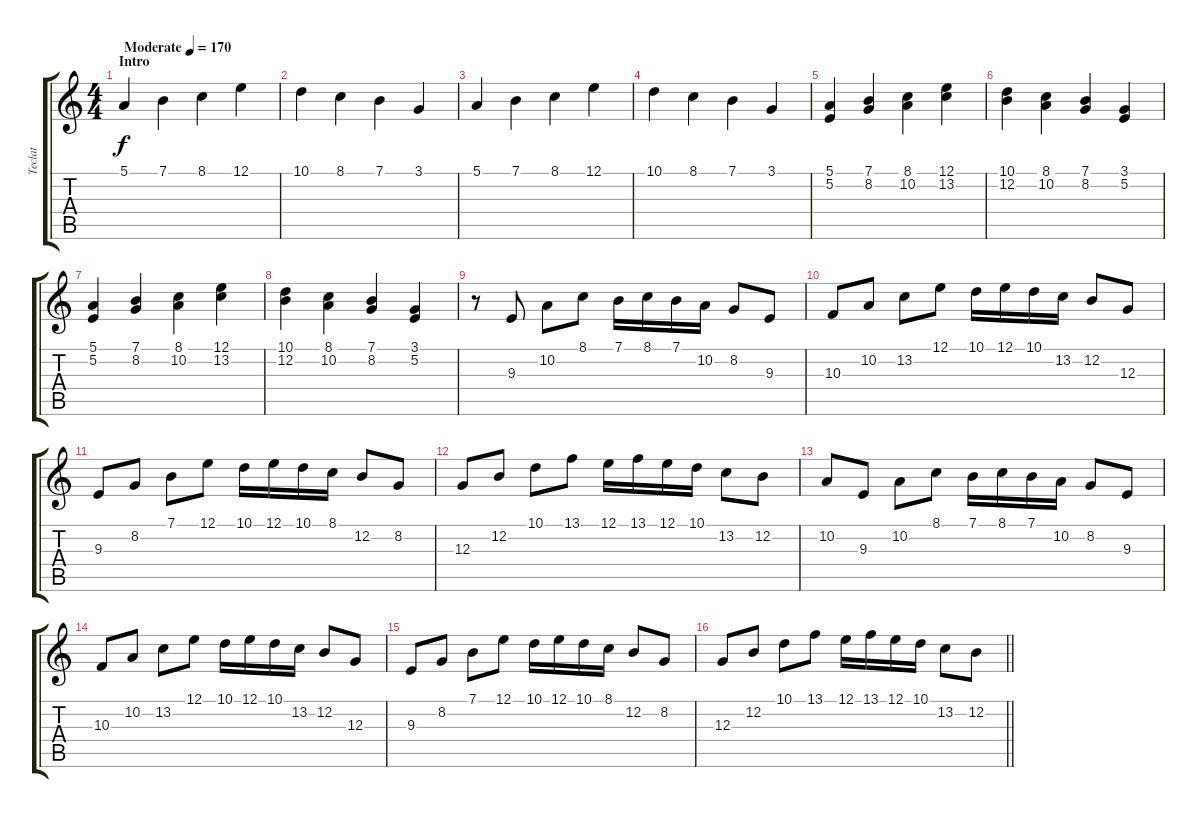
\track ("Teclat" "Teclat") {instrument stringensemble1}
\staff {score tabs}
\tuning (E4 B3 G3 D3 A2 E2) {hide}
\ts (4 4)
\section ("" "Intro")
\tempo (170 "Moderate")
\clef g2
\ks c
5.1.4{dy f instrument stringensemble1} 7.1.4 8.1.4 12.1.4 |
10.1.4 8.1.4 7.1.4 3.1.4 |
5.1.4 7.1.4 8.1.4 12.1.4 |
10.1.4 8.1.4 7.1.4 3.1.4 |
(5.1 5.2).4 (7.1 8.2).4 (8.1 10.2).4 (12.1 13.2).4 |
(10.1 12.2).4 (8.1 10.2).4 (7.1 8.2).4 (3.1 5.2).4 |
(5.1 5.2).4 (7.1 8.2).4 (8.1 10.2).4 (12.1 13.2).4 |
(10.1 12.2).4 (8.1 10.2).4 (7.1 8.2).4 (3.1 5.2).4 |
r.8{instrument harpsichord} 9.3.8 10.2.8 8.1.8 7.1.16 8.1.16 7.1.16 10.2.16 8.2.8 9.3.8 |
10.3.8 10.2.8 13.2.8 12.1.8 10.1.16 12.1.16 10.1.16 13.2.16 12.2.8 12.3.8 |
9.3.8 8.2.8 7.1.8 12.1.8 10.1.16 12.1.16 10.1.16 8.1.16 12.2.8 8.2.8 |
12.3.8 12.2.8 10.1.8 13.1.8 12.1.16 13.1.16 12.1.16 10.1.16 13.2.8 12.2.8 |
10.2.8{instrument harpsichord} 9.3.8 10.2.8 8.1.8 7.1.16 8.1.16 7.1.16 10.2.16 8.2.8 9.3.8 |
10.3.8 10.2.8 13.2.8 12.1.8 10.1.16 12.1.16 10.1.16 13.2.16 12.2.8 12.3.8 |
9.3.8 8.2.8 7.1.8 12.1.8 10.1.16 12.1.16 10.1.16 8.1.16 12.2.8 8.2.8 |
\barLineRight lightlight
12.3.8 12.2.8 10.1.8 13.1.8 12.1.16 13.1.16 12.1.16 10.1.16 13.2.8 12.2.8
